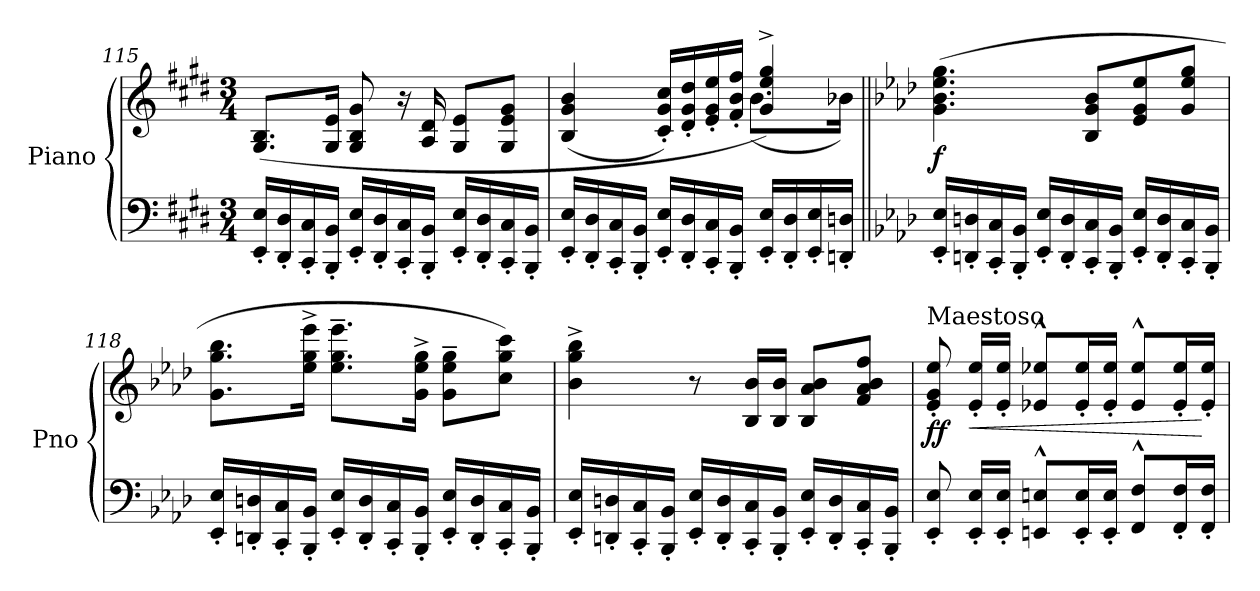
**kern	**kern	**dynam
*part1	*part1	*part1
*staff2	*staff1	*staff1/2
*I"Piano	*	*
*I'Pno	*	*
*clefF4	*clefG2	*
*k[f#c#g#d#]	*k[f#c#g#d#]	*
*E:	*E:	*
*M3/4	*M3/4	*
=115	=115	=115
16EE/' 16E/'LL	(8.G#/ 8.B/L	.
16DD#/' 16D#/'	.	.
16CC#/' 16C#/'	.	.
16BBB/' 16BB/'JJ	16G#/ 16e/Jk	.
16EE/' 16E/'LL	8G#/ 8B/ 8g#/	.
16DD#/' 16D#/'	.	.
16CC#/' 16C#/'	16r	.
16BBB/' 16BB/'JJ	16A/ 16d#/	.
16EE/' 16E/'LL	8G#/ 8e/L	.
16DD#/' 16D#/'	.	.
16CC#/' 16C#/'	8G#/ 8e/ 8g#/J	.
16BBB/' 16BB/'JJ	.	.
=116	=116	=116
*	*^	*
16EE/' 16E/'LL	(4B/ 4g#/ 4b/	2ryy	.
16DD#/' 16D#/'	.	.	.
16CC#/' 16C#/'	.	.	.
16BBB/' 16BB/'JJ	.	.	.
16EE/' 16E/'LL	16c#/' 16g#/' 16cc#/'LL)	.	.
16DD#/' 16D#/'	16d#/' 16g#/' 16dd#/'	.	.
16CC#/' 16C#/'	16e/' 16g#/' 16ee/'	.	.
16BBB/' 16BB/'JJ	16f#/' 16b/' 16ff#/'JJ	.	.
16EE/' 16E/'LL	4g#/^ 4ee/^ 4gg#/^)	(8.b\L	.
16DD#/' 16D#/'	.	.	.
16EE/' 16E/'	.	.	.
16DDn/' 16Dn/'JJ	.	16b-X\Jk)	.
*	*v	*v	*
!!LO:LB:g=z
=117||	=117||	=117||
*k[b-e-a-d-]	*k[b-e-a-d-]	*
*A-:	*A-:	*
*	*^	*
!	!	!	!LO:DY:a=2
*	*v	*v	*
16EE-/' 16E-/'LL	(4.g\ 4.b-\ 4.ee-\ 4.gg\	f
16DDn/' 16Dn/'	.	.
16CC/' 16C/'	.	.
16BBB-/' 16BB-/'JJ	.	.
16EE-/' 16E-/'LL	.	.
16DD/' 16D/'	.	.
16CC/' 16C/'	8B-/ 8g/ 8b-/L	.
16BBB-/' 16BB-/'JJ	.	.
16EE-/' 16E-/'LL	8e-/ 8g/ 8ee-/	.
16DD/' 16D/'	.	.
16CC/' 16C/'	8g/ 8ee-/ 8gg/J	.
16BBB-/' 16BB-/'JJ	.	.
=118	=118	=118
16EE-/' 16E-/'LL	8.g\ 8.gg\ 8.bb-\L	.
16DDn/' 16Dn/'	.	.
16CC/' 16C/'	.	.
16BBB-/' 16BB-/'JJ	16ee-\^ 16gg\^ 16eee-\^Jk	.
16EE-/' 16E-/'LL	8.ee-\~ 8.gg\~ 8.eee-\~L	.
16DD/' 16D/'	.	.
16CC/' 16C/'	.	.
16BBB-/' 16BB-/'JJ	16g\^ 16ee-\^ 16gg\^Jk	.
16EE-/' 16E-/'LL	8g\~ 8ee-\~ 8gg\~L	.
16DD/' 16D/'	.	.
16CC/' 16C/'	8cc\ 8gg\ 8ccc\J)	.
16BBB-/' 16BB-/'JJ	.	.
=119	=119	=119
16EE-/' 16E-/'LL	4b-\^ 4gg\^ 4bb-\^	.
16DDn/' 16Dn/'	.	.
16CC/' 16C/'	.	.
16BBB-/' 16BB-/'JJ	.	.
16EE-/' 16E-/'LL	8r	.
16DD/' 16D/'	.	.
16CC/' 16C/'	16B-/ 16b-/LL	.
16BBB-/' 16BB-/'JJ	16B-/ 16b-/JJ	.
16EE-/' 16E-/'LL	8B-/ 8a-/ 8b-/L	.
16DD/' 16D/'	.	.
16CC/' 16C/'	8f/ 8a-/ 8b-/ 8ff/J	.
16BBB-/' 16BB-/'JJ	.	.
!!LO:PB:g=z
=120	=120	=120
!	!LO:TX:a:t=Maestoso	!
!	!	!LO:DY:b
8EE-/' 8E-/'	8e-/' 8g/' 8ee-/'	ff
!	!	!LO:HP:b
16EE-/' 16E-/'LL	16e-/' 16ee-/'LL	<
16EE-/' 16E-/'JJ	16e-/' 16ee-/'JJ	.
8EEn/^^ 8En/^^L	8e-X/^^ 8ee-X/^^L	.
16EE/' 16E/'L	16e-/' 16ee-/'L	.
16EE/' 16E/'JJ	16e-/' 16ee-/'JJ	.
8FF/^^ 8F/^^L	8e-/^^ 8ee-/^^L	.
16FF/' 16F/'L	16e-/' 16ee-/'L	.
16FF/' 16F/'JJ	16e-/' 16ee-/'JJ	[
=	=	=
*-	*-	*-
